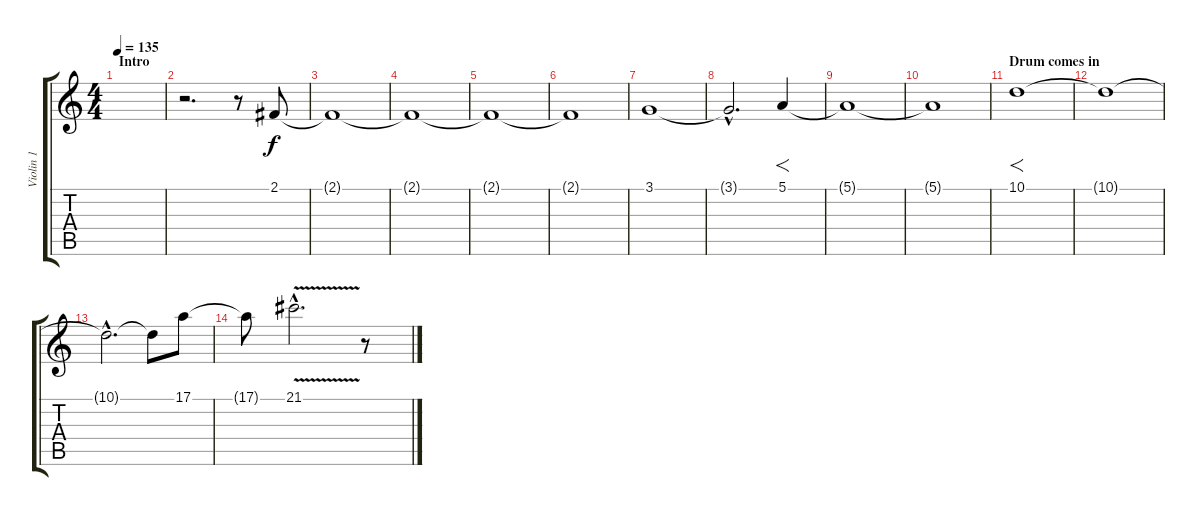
\track ("Violin 1" "Violin 1") {instrument violin}
\staff {score tabs}
\tuning (E4 B3 G3 D3 A2 E2) {hide}
\ts (4 4)
\section ("" "Intro")
\tempo 135
\clef g2
\ks c
|
r.2{d} r.8 2.1.8 |
2.1{t}.1 |
2.1{t}.1 |
2.1{t}.1 |
2.1{t}.1 |
3.1.1 |
3.1{hac t}.2{d} 5.1.4{f} |
5.1{t}.1 |
5.1{t}.1 |
\section ("" "Drum comes in")
10.1.1{f} |
10.1{t}.1 |
10.1{hac t}.2{d} 10.1{t}.8 17.1.8 |
17.1{t}.8 21.1{v hac}.2{d} r.8
